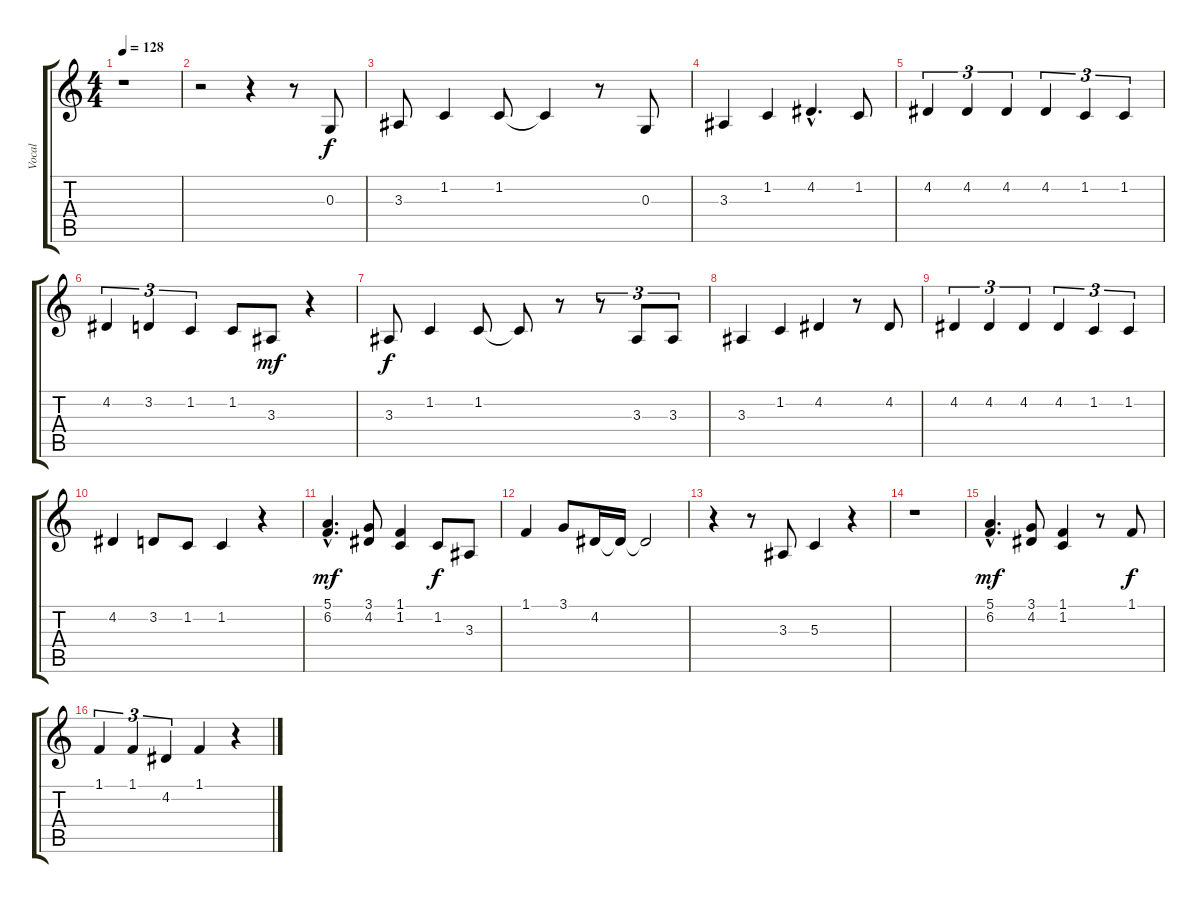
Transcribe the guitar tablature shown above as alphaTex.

\track ("Vocal" "Vocal") {instrument tangoaccordion}
\staff {score tabs}
\tuning (E4 B3 G3 D3 A2 E2) {hide}
\ts (4 4)
\tempo 128
\clef g2
\ks c
r.1{dy f} |
r.2 r.4 r.8 0.3.8 |
3.3.8 1.2.4 1.2.8 1.2{t}.4 r.8 0.3.8 |
3.3.4 1.2.4 4.2{hac}.4{d} 1.2.8 |
4.2.4{tu (3 2)} 4.2.4{tu (3 2)} 4.2.4{tu (3 2)} 4.2.4{tu (3 2)} 1.2.4{tu (3 2)} 1.2.4{tu (3 2)} |
4.2.4{tu (3 2)} 3.2.4{tu (3 2)} 1.2.4{tu (3 2)} 1.2.8 3.3.8{dy mf} r.4 |
3.3.8{dy f} 1.2.4 1.2.8 1.2{t}.8 r.8 r.8{tu (3 2)} 3.3.8{tu (3 2)} 3.3.8{tu (3 2)} |
3.3.4 1.2.4 4.2.4 r.8 4.2.8 |
4.2.4{tu (3 2)} 4.2.4{tu (3 2)} 4.2.4{tu (3 2)} 4.2.4{tu (3 2)} 1.2.4{tu (3 2)} 1.2.4{tu (3 2)} |
4.2.4 3.2.8 1.2.8 1.2.4 r.4 |
(5.1{hac} 6.2{hac}).4{d dy mf} (3.1 4.2).8 (1.1 1.2).4 1.2.8{dy f} 3.3.8 |
1.1.4 3.1.8 4.2.16 4.2{t}.16 4.2{t}.2 |
r.4 r.8 3.3.8 5.3.4 r.4 |
r.1 |
(5.1{hac} 6.2{hac}).4{d dy mf} (3.1 4.2).8 (1.1 1.2).4 r.8 1.1.8{dy f} |
1.1.4{tu (3 2)} 1.1.4{tu (3 2)} 4.2.4{tu (3 2)} 1.1.4 r.4
